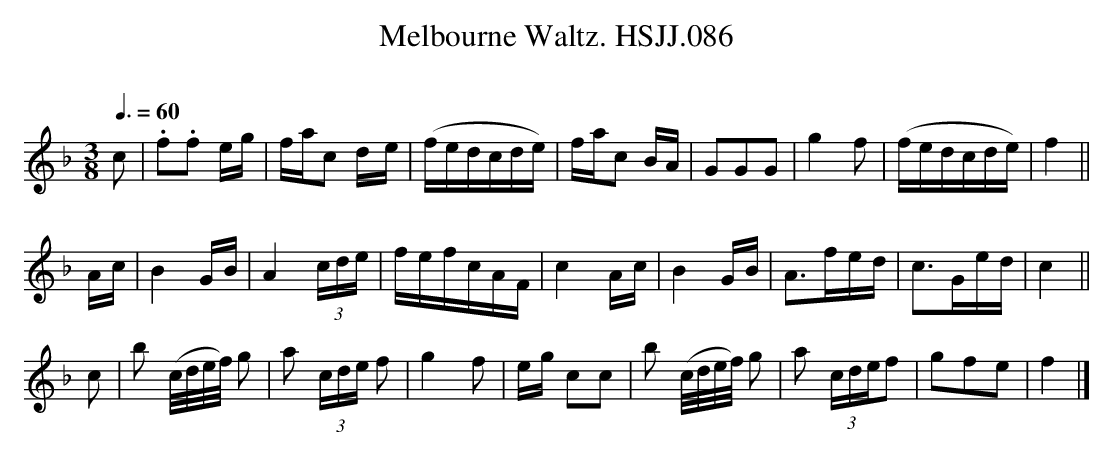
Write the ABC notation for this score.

X:1
T:Melbourne Waltz. HSJJ.086
M:3/8
L:1/16
Q:3/8=60
O:
K:F
c2|.f2.f2 eg|fac2 d-e|(fedcde)|fac2 BA|G2G2G2|g4f2|(fedcde)|f4||
Ac|B4GB|A4(3cde|fefcAF|c4Ac|B4GB|A3fed|c3Ged|c4||
c2|b2 (c/d/e/f/) g2|a2 (3cde f2|g4f2|eg c2c2|b2 (c/d/e/f/) g2|\
a2 (3cdef2|g2f2e2|f4|]
